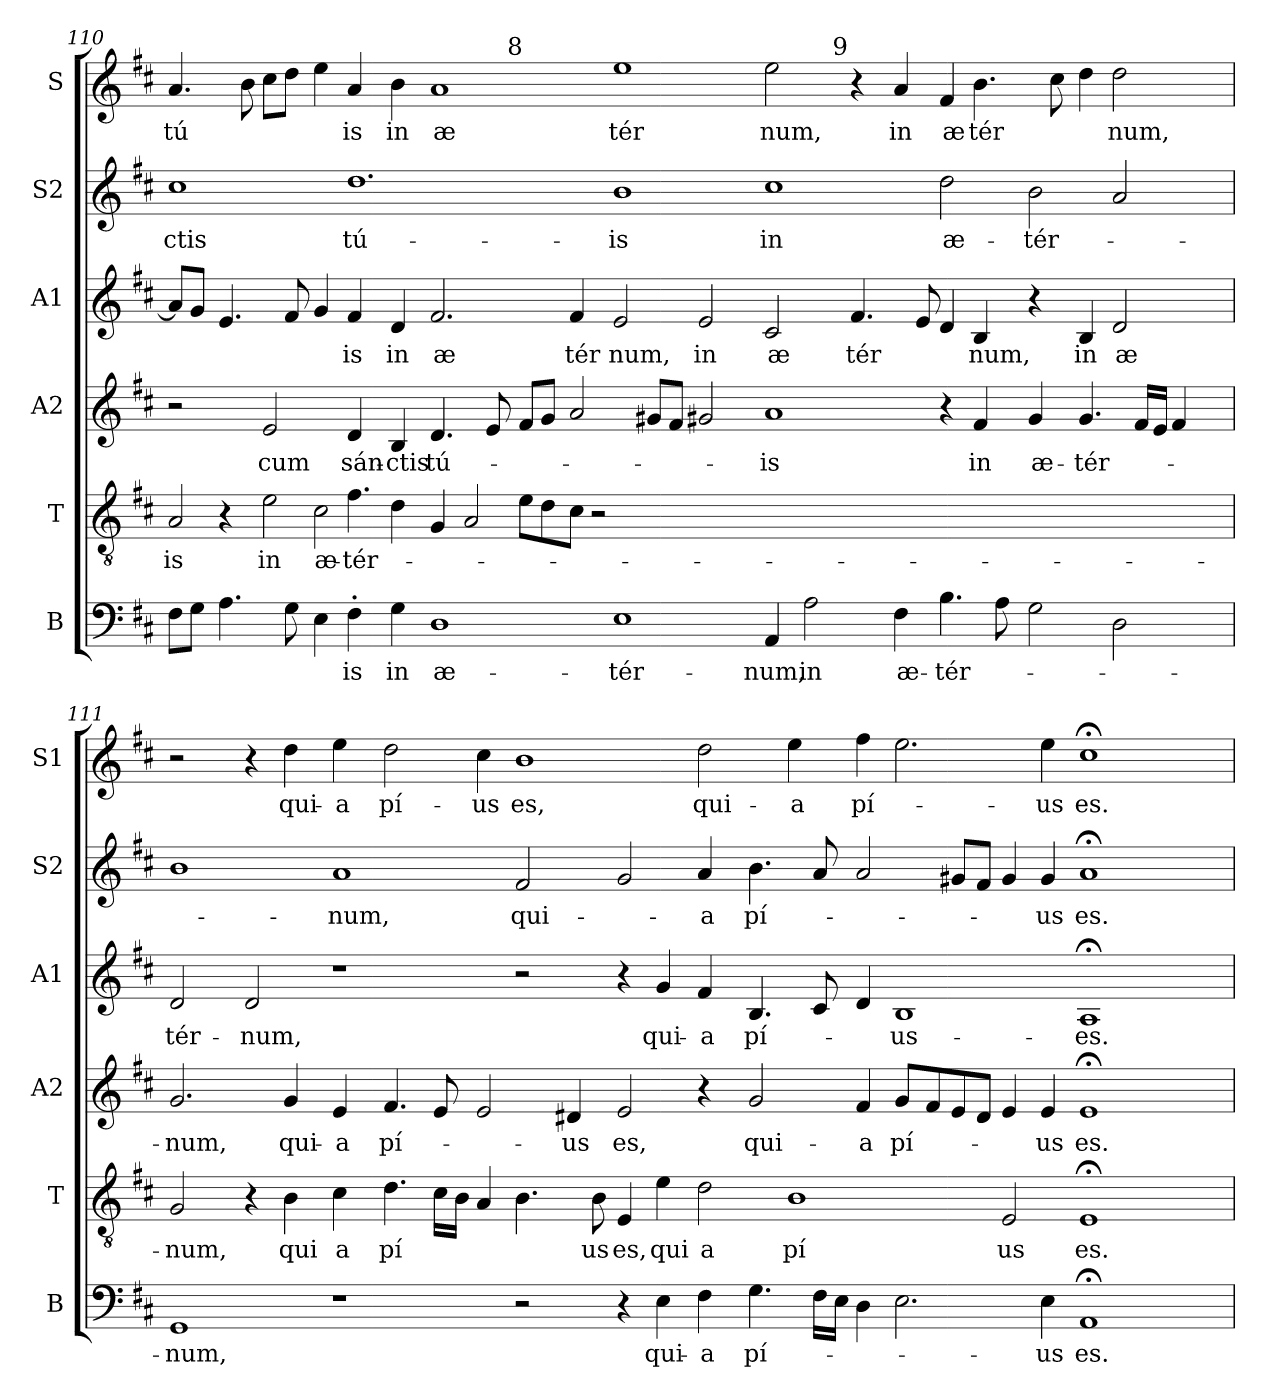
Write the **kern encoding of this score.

**kern	**text	**kern	**text	**kern	**text	**kern	**text	**kern	**text	**kern	**text
*part6	*part6	*part5	*part5	*part4	*part4	*part3	*part3	*part2	*part2	*part1	*part1
*staff6	*staff6	*staff5	*staff5	*staff4	*staff4	*staff3	*staff3	*staff2	*staff2	*staff1	*staff1
*I"B	*	*I"T	*	*I"A2	*	*I"A1	*	*I"S2	*	*I"S	*
*I'B	*	*I'T	*	*I'A2	*	*I'A1	*	*I'S2	*	*I'S1	*
!!LO:LB:g=z
*clefF4	*	*clefGv2	*	*clefG2	*	*clefG2	*	*clefG2	*	*clefG2	*
*k[f#c#]	*	*k[f#c#]	*	*k[f#c#]	*	*k[f#c#]	*	*k[f#c#]	*	*k[f#c#]	*
*D:	*	*D:	*	*D:	*	*D:	*	*D:	*	*D:	*
=110	=110	=110	=110	=110	=110	=110	=110	=110	=110	=110	=110
!	!	!LO:N:vis=2	!LO:LY:b:cj	!	!	!	!	!	!LO:LY:b:cj	!	!LO:LY:b:cj
*^	*	*	*	*^	*	*	*	*	*	*^	*
*	*	*	*	*	*	*	*	*	*	*	*	*	*^	*
8F#\L	8ryy	.	4A/	-is	2r	8ryy	.	8a/L]	.	1cc#	-ctis	4.a/	1ryy	1ryy	tú
8G\J	32.ryy	.	.	.	.	32.ryy	.	8g/J	.	.	.	.	.	.	.
.	1ryy	.	.	.	.	1ryy	.	.	.	.	.	.	.	.	.
4.A\	.	.	4r	.	.	.	.	4.e/	.	.	.	.	.	.	.
.	.	.	.	.	.	.	.	.	.	.	.	8b\	.	.	.
!	!	!	!LO:N:vis=2	!LO:LY:b:cj	!	!	!LO:LY:b:cj	!	!	!	!	!	!	!	!
.	.	.	4e\	in	2e/	.	cum	.	.	.	.	8cc#\L	.	.	.
8G\	.	.	.	.	.	.	.	8f#/	.	.	.	8dd\J	.	.	.
!	!	!	!LO:N:vis=2	!LO:LY:b:cj	!	!	!	!	!	!	!	!	!	!	!
4E\	.	.	4c#\	æ-	.	.	.	4g/	.	.	.	4ee\	.	.	.
!	!	!LO:LY:b:cj	!LO:N:vis=4.	!LO:LY:b	!	!	!LO:LY:b:cj	!	!LO:LY:b:cj	!	!LO:LY:b:cj	!	!	!	!LO:LY:b:cj
4F#'>\	.	-is	4f#\	-tér-	4d/	.	sán-	4f#/	is	1.dd	tú-	4a/	2ryy	1ryy	is
.	1ryy	.	.	.	.	1ryy	.	.	.	.	.	.	.	.	.
!	!	!LO:LY:b:cj	!	!	!	!	!LO:LY:b:cj	!	!LO:LY:b:cj	!	!	!	!	!	!LO:LY:b:cj
4G\	.	in	4d\	.	4B/	.	-ctis	4d/	in	.	.	4b\	.	.	in
!	!	!LO:LY:b:cj	!	!	!	!	!LO:LY:b:cj	!	!LO:LY:b:cj	!	!	!	!	!	!LO:LY:b:cj
1D	.	æ-	4G/	.	4.d/	.	tú-	2.f#/	æ	.	.	1a	4ryy	.	æ
!	!	!	!LO:N:vis=2	!	!	!	!	!	!	!	!	!	!	!	!
.	.	.	4A/	.	.	.	.	.	.	.	.	.	8ryy	.	.
.	.	.	.	.	8e/	.	.	.	.	.	.	.	16ryy	.	.
.	.	.	.	.	.	.	.	.	.	.	.	.	64ryy	.	.
!	!	!	!	!	!	!	!	!	!	!	!	!	!LO:TX:a:t=8	!	!
.	.	.	.	.	.	.	.	.	.	.	.	.	1ryy	.	.
.	.	.	8e\L	.	8f#/L	.	.	.	.	.	.	.	.	1ryy	.
.	.	.	8d\	.	8g/J	.	.	.	.	.	.	.	.	.	.
.	1ryy	.	.	.	.	1ryy	.	.	.	.	.	.	.	.	.
!	!	!	!	!	!	!	!	!	!LO:LY:b:cj	!	!	!	!	!	!
.	.	.	8c#\J	.	2a/	.	.	4f#/	tér	.	.	.	.	.	.
.	.	.	2r	.	.	.	.	.	.	.	.	.	.	.	.
!	!	!LO:LY:b:cj	!	!	!	!	!	!	!LO:LY:b:cj	!	!LO:LY:b:cj	!	!	!	!LO:LY:b:cj
1E	.	-tér-	.	.	.	.	.	2e/	num,	1b	-is	1ee	.	.	tér
.	.	.	.	.	8g#X/L	.	.	.	.	.	.	.	.	.	.
.	.	.	0ryy	.	8f#/J	.	.	.	.	.	.	.	.	.	.
.	.	.	.	.	.	.	.	.	.	.	.	.	1ryy	.	.
!	!	!	!	!	!	!	!	!	!LO:LY:b:cj	!	!	!	!	!	!
.	.	.	.	.	2g#X/	.	.	2e/	in	.	.	.	.	2...ryy	.
.	1ryy	.	.	.	.	1ryy	.	.	.	.	.	.	.	.	.
!	!	!LO:LY:b:cj	!	!	!	!	!LO:LY:b:cj	!	!LO:LY:b:cj	!	!LO:LY:b:cj	!	!	!	!LO:LY:b:cj
4AA/	.	-num,	.	.	1a	.	-is	2c#/	æ	1cc#	in	2ee\	.	.	num,
!	!	!LO:LY:b:cj	!	!	!	!	!	!	!	!	!	!	!	!	!
2A\	.	in	.	.	.	.	.	.	.	.	.	.	.	.	.
!	!	!	!	!	!	!	!	!	!	!	!	!	!	!LO:TX:a:t=9	!
.	.	.	.	.	.	.	.	.	.	.	.	.	.	1ryy	.
.	.	.	.	.	.	.	.	.	.	.	.	.	1ryy	.	.
!	!	!	!	!	!	!	!	!	!LO:LY:b	!	!	!	!	!	!
.	.	.	.	.	.	.	.	4.f#/	tér	.	.	4r	.	.	.
.	1ryy	.	.	.	.	1ryy	.	.	.	.	.	.	.	.	.
!	!	!LO:LY:b:cj	!	!	!	!	!	!	!	!	!	!	!	!	!LO:LY:b:cj
4F#\	.	æ-	.	.	.	.	.	.	.	.	.	4a/	.	.	in
.	.	.	.	.	.	.	.	8e/	.	.	.	.	.	.	.
!	!	!LO:LY:b	!	!	!	!	!	!	!	!	!LO:LY:b:cj	!	!	!	!LO:LY:b:cj
4.B\	.	-tér-	.	.	4r	.	.	4d/	.	2dd\	æ-	4f#/	.	.	æ
!	!	!	!	!	!	!	!LO:LY:b:cj	!	!LO:LY:b:cj	!	!	!	!	!	!LO:LY:b
.	.	.	.	.	4f#/	.	in	4B/	num,	.	.	4.b\	.	.	tér
8A\	.	.	1ryy	.	.	.	.	.	.	.	.	.	.	.	.
.	.	.	.	.	.	.	.	.	.	.	.	.	.	1ryy	.
.	.	.	.	.	.	.	.	.	.	.	.	.	1ryy	.	.
!	!	!	!	!	!	!	!LO:LY:b:cj	!	!	!	!LO:LY:b	!	!	!	!
2G\	.	.	.	.	4g#/	.	æ-	4r	.	2b\	-tér-	.	.	.	.
.	.	.	.	.	.	.	.	.	.	.	.	8cc#\	.	.	.
.	2ryy	.	.	.	.	2ryy	.	.	.	.	.	.	.	.	.
!	!	!	!	!	!	!	!LO:LY:b	!	!LO:LY:b:cj	!	!	!	!	!	!
.	.	.	.	.	4.g#/	.	-tér-	4B/	in	.	.	4dd\	.	.	.
!	!	!	!	!	!	!	!	!	!LO:LY:b:cj	!	!	!	!	!	!LO:LY:b:cj
2D\	.	.	.	.	.	.	.	2d/	æ	2a/	.	2dd\	.	.	num,
.	.	.	.	.	16f#/L	.	.	.	.	.	.	.	.	.	.
.	4ryy	.	.	.	.	4ryy	.	.	.	.	.	.	.	.	.
.	.	.	.	.	16e/J	.	.	.	.	.	.	.	.	.	.
.	.	.	.	.	4f#/	.	.	.	.	.	.	.	.	.	.
.	.	.	8ryy	.	.	.	.	.	.	.	.	.	.	.	.
.	16ryy	.	.	.	.	16ryy	.	.	.	.	.	.	.	.	.
.	.	.	.	.	.	.	.	.	.	.	.	.	.	16ryy	.
.	.	.	.	.	.	.	.	.	.	.	.	.	32.ryy	.	.
.	64ryy	.	.	.	.	64ryy	.	.	.	.	.	.	.	.	.
!!LO:PB:g=z
=111	=111	=111	=111	=111	=111	=111	=111	=111	=111	=111	=111	=111	=111	=111	=111
!	!	!LO:LY:b:cj	!	!LO:LY:b:cj	!	!	!LO:LY:b:cj	!	!LO:LY:b:cj	!	!	!	!	!	!
*v	*v	*	*	*	*v	*v	*	*	*	*^	*	*v	*v	*v	*
1GG	-num,	2G/	-num,	2.g/	-num,	2d/	tér-	1b	16..ryy	.	2r	.
.	.	.	.	.	.	.	.	.	1ryy	.	.	.
!	!	!	!	!	!	!	!LO:LY:b:cj	!	!	!	!	!
.	.	4r	.	.	.	2d/	-num,	.	.	.	4r	.
!	!	!	!LO:LY:b:cj	!	!LO:LY:b:cj	!	!	!	!	!	!	!LO:LY:b:cj
.	.	4B\	qui	4g/	qui-	.	.	.	.	.	4dd\	qui-
!	!	!	!LO:LY:b:cj	!	!LO:LY:b:cj	!	!	!	!	!LO:LY:b:cj	!	!LO:LY:b:cj
1r	.	4c#\	a	4e/	-a	1r	.	1a	.	-num,	4ee\	-a
.	.	.	.	.	.	.	.	.	1ryy	.	.	.
!	!	!	!LO:LY:b:cj	!	!LO:LY:b:cj	!	!	!	!	!	!	!LO:LY:b:cj
.	.	4.d\	pí	4.f#/	pí-	.	.	.	.	.	2dd\	pí-
.	.	16c#\L	.	8e/	.	.	.	.	.	.	.	.
.	.	16B\J	.	.	.	.	.	.	.	.	.	.
!	!	!	!	!	!	!	!	!	!	!	!	!LO:LY:b:cj
.	.	4A/	.	2e/	.	.	.	.	.	.	4cc#\	-us
!	!	!	!	!	!	!	!	!	!	!LO:LY:b	!	!LO:LY:b:cj
2r	.	4.B\	.	.	.	2r	.	2f#/	.	qui-	1b	es,
.	.	.	.	.	.	.	.	.	1ryy	.	.	.
!	!	!	!	!	!LO:LY:b:cj	!	!	!	!	!	!	!
.	.	.	.	4d#X/	-us	.	.	.	.	.	.	.
!	!	!	!LO:LY:b:cj	!	!	!	!	!	!	!	!	!
.	.	8B\	us	.	.	.	.	.	.	.	.	.
!	!	!	!LO:LY:b:cj	!	!LO:LY:b:cj	!	!	!	!	!	!	!
4r	.	4E/	es,	2e/	es,	4r	.	2g/	.	.	.	.
!	!LO:LY:b:cj	!	!LO:LY:b:cj	!	!	!	!LO:LY:b:cj	!	!	!	!	!
4E\	qui-	4e\	qui	.	.	4g/	qui-	.	.	.	.	.
!	!LO:LY:b:cj	!	!LO:LY:b:cj	!	!	!	!LO:LY:b:cj	!	!	!LO:LY:b:cj	!	!LO:LY:b:cj
4F#\	-a	2d\	a	4r	.	4f#/	-a	4a/	.	-a	2dd\	qui-
.	.	.	.	.	.	.	.	.	1ryy	.	.	.
!	!LO:LY:b:cj	!	!	!	!LO:LY:b:cj	!	!LO:LY:b:cj	!	!	!LO:LY:b:cj	!	!
4.G\	pí-	.	.	2g/	qui-	4.B/	pí-	4.b\	.	pí-	.	.
!	!	!	!LO:LY:b:cj	!	!	!	!	!	!	!	!	!LO:LY:b:cj
.	.	1B	pí	.	.	.	.	.	.	.	4ee\	-a
16F#\L	.	.	.	.	.	8c#/	.	8a/	.	.	.	.
16E\J	.	.	.	.	.	.	.	.	.	.	.	.
!	!	!	!	!	!LO:LY:b:cj	!	!	!	!	!	!	!LO:LY:b:cj
4D\	.	.	.	4f#/	-a	4d/	.	2a/	.	.	4ff#\	pí-
!	!	!	!	!	!LO:LY:b:cj	!	!LO:LY:b:cj	!	!	!	!	!
2.E\	.	.	.	8g/L	pí-	1B	-us-	.	.	.	2.ee\	.
.	.	.	.	.	.	.	.	.	1ryy	.	.	.
.	.	.	.	8f#/	.	.	.	.	.	.	.	.
.	.	.	.	8e/	.	.	.	8g#X/L	.	.	.	.
.	.	.	.	8d#/J	.	.	.	8f#/J	.	.	.	.
!	!	!	!LO:LY:b:cj	!	!	!	!	!	!	!	!	!
.	.	2E/	us	4e/	.	.	.	4g#/	.	.	.	.
!	!LO:LY:b:cj	!	!	!	!LO:LY:b:cj	!	!	!	!	!LO:LY:b:cj	!	!LO:LY:b:cj
4E\	-us	.	.	4e/	-us	.	.	4g#/	.	-us	4ee\	-us
!	!LO:LY:b:cj	!	!LO:LY:b:cj	!	!LO:LY:b:cj	!	!LO:LY:b:cj	!	!	!LO:LY:b:cj	!	!LO:LY:b:cj
1AA;<	es.	1E;<	es.	1e;<	es.	1A;<	-es.	1a;<	.	es.	1cc#;<	es.
.	.	.	.	.	.	.	.	.	2ryy	.	.	.
.	.	.	.	.	.	.	.	.	4ryy	.	.	.
.	.	.	.	.	.	.	.	.	8ryy	.	.	.
.	.	.	.	.	.	.	.	.	64ryy	.	.	.
*	*	*	*	*	*	*	*	*v	*v	*	*	*
=	=	=	=	=	=	=	=	=	=	=	=
*-	*-	*-	*-	*-	*-	*-	*-	*-	*-	*-	*-
